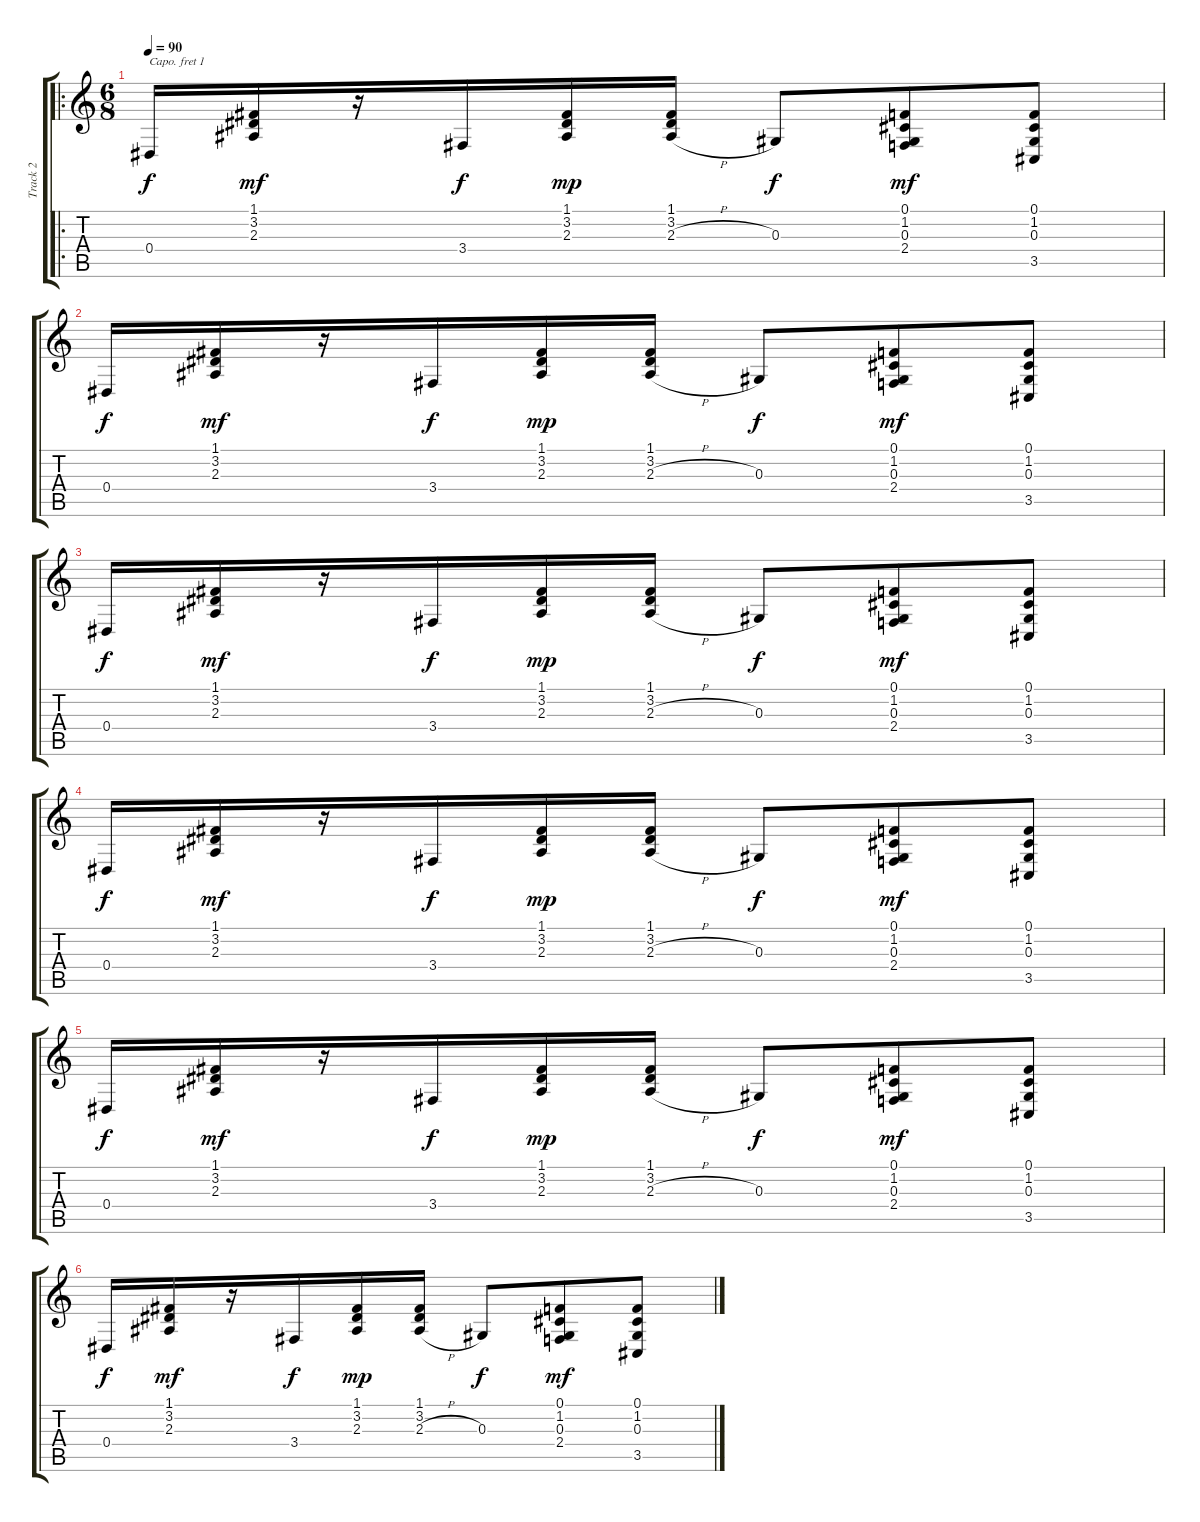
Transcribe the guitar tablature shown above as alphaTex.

\track ("Track 2" "Track 2") {instrument harpsichord}
\staff {score tabs}
\capo 1
\tuning (E4 B3 G3 D3 A2 E2) {hide}
\ro
\ts (6 8)
\tempo 90
\clef g2
\ks c
0.4.16{dy f} (1.1 3.2 2.3).16{dy mf} r.16 3.4.16{dy f} (1.1 3.2 2.3).16{dy mp} (1.1 3.2 2.3{h}).16 0.3.8{dy f} (0.1 1.2 0.3 2.4).8{dy mf} (0.1 1.2 0.3 3.5).8 |
0.4.16{dy f} (1.1 3.2 2.3).16{dy mf} r.16 3.4.16{dy f} (1.1 3.2 2.3).16{dy mp} (1.1 3.2 2.3{h}).16 0.3.8{dy f} (0.1 1.2 0.3 2.4).8{dy mf} (0.1 1.2 0.3 3.5).8 |
0.4.16{dy f} (1.1 3.2 2.3).16{dy mf} r.16 3.4.16{dy f} (1.1 3.2 2.3).16{dy mp} (1.1 3.2 2.3{h}).16 0.3.8{dy f} (0.1 1.2 0.3 2.4).8{dy mf} (0.1 1.2 0.3 3.5).8 |
0.4.16{dy f} (1.1 3.2 2.3).16{dy mf} r.16 3.4.16{dy f} (1.1 3.2 2.3).16{dy mp} (1.1 3.2 2.3{h}).16 0.3.8{dy f} (0.1 1.2 0.3 2.4).8{dy mf} (0.1 1.2 0.3 3.5).8 |
0.4.16{dy f} (1.1 3.2 2.3).16{dy mf} r.16 3.4.16{dy f} (1.1 3.2 2.3).16{dy mp} (1.1 3.2 2.3{h}).16 0.3.8{dy f} (0.1 1.2 0.3 2.4).8{dy mf} (0.1 1.2 0.3 3.5).8 |
0.4.16{dy f} (1.1 3.2 2.3).16{dy mf} r.16 3.4.16{dy f} (1.1 3.2 2.3).16{dy mp} (1.1 3.2 2.3{h}).16 0.3.8{dy f} (0.1 1.2 0.3 2.4).8{dy mf} (0.1 1.2 0.3 3.5).8
